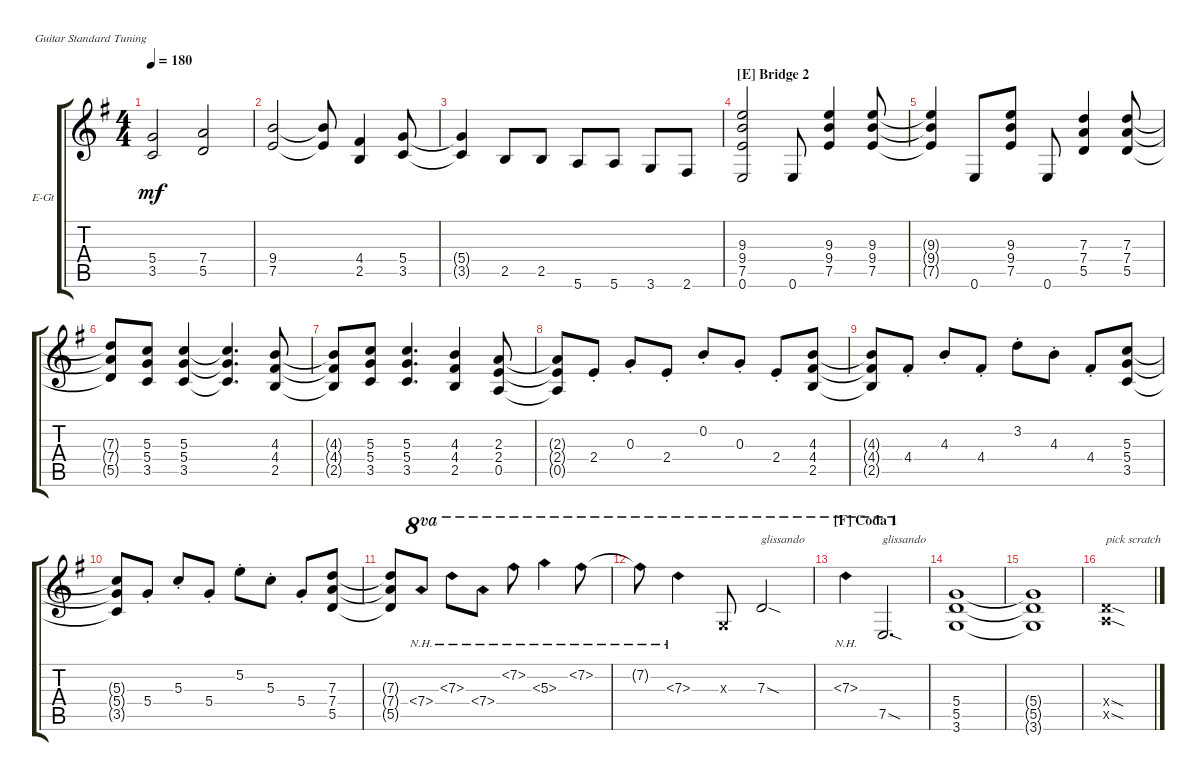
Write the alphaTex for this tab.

\defaultSystemsLayout 4
\bracketExtendMode groupsimilarinstruments
\firstSystemTrackNameOrientation horizontal
\otherSystemsTrackNameOrientation horizontal
\track ("Electric Guitar 2" "E-Gt") {instrument overdrivenguitar}
\staff {score tabs}
\tuning (E4 B3 G3 D3 A2 E2)
\ts (4 4)
\tempo 180
\clef g2
\ks g
(3.5{t} 5.4{t}).2{dy mf} (5.5 7.4).2 |
(7.5 9.4).2 (7.5{t} 9.4{t}).8 (2.5 4.4).4 (3.5 5.4).8 |
(3.5{t} 5.4{t}).4 2.5.8 2.5.8 5.6.8 5.6.8 3.6.8 2.6.8 |
\section ("E" "Bridge 2")
(0.6 7.5 9.4 9.3).2 0.6.8 (7.5 9.4 9.3).4 (9.3 9.4 7.5).8 |
(7.5{t} 9.4{t} 9.3{t}).4 0.6.8 (7.5 9.4 9.3).8 0.6.8 (5.5 7.4 7.3).4 (5.5 7.4 7.3).8 |
(5.5{t} 7.4{t} 7.3{t}).8 (3.5 5.4 5.3).8 (3.5 5.4 5.3).4 (5.3{t} 5.4{t} 3.5{t}).4{d} (2.5 4.4 4.3).8 |
(2.5{t} 4.4{t} 4.3{t}).8 (3.5 5.4 5.3).8 (3.5 5.4 5.3).4{d} (2.5 4.4 4.3).4 (0.5 2.4 2.3).8 |
(0.5{t} 2.4{t} 2.3{t}).8 2.4{st}.8 0.3{st}.8 2.4{st}.8 0.2{st}.8 0.3{st}.8 2.4{st}.8 (2.5 4.4 4.3).8 |
(4.3{t} 4.4{t} 2.5{t}).8 4.4{st}.8 4.3{st}.8 4.4{st}.8 3.2{st}.8 4.3{st}.8 4.4{st}.8 (3.5 5.4 5.3).8 |
(3.5{t} 5.4{t} 5.3{t}).8 5.4{st}.8 5.3{st}.8 5.4{st}.8 5.2{st}.8 5.3{st}.8 5.4{st}.8 (5.5 7.4 7.3).8 |
(7.3{t} 7.4{t} 5.5{t}).8 7.4{nh}.8{ot 8va} 7.3{nh}.8{ot 8va} 7.4{nh}.8{ot 8va} 7.2{nh}.8{ot 8va} 5.3{nh}.4{ot 8va} 7.2{nh}.8{ot 8va} |
7.2{nh t}.8{ot 8va} 7.3{nh}.4{ot 8va} 0.3{x}.8{ot 8va} 7.3{sod}.2{ot 8va txt "glissando"} |
\section ("F" "Coda 1")
7.3{nh}.4{ot 8va} 7.5{sod}.2{d ot 8va txt "glissando"} |
(3.6 5.5 5.4).1 |
(3.6{t} 5.5{t} 5.4{t}).1 |
(0.4{sod x} 0.5{sod x}).1{txt "pick scratch"}
